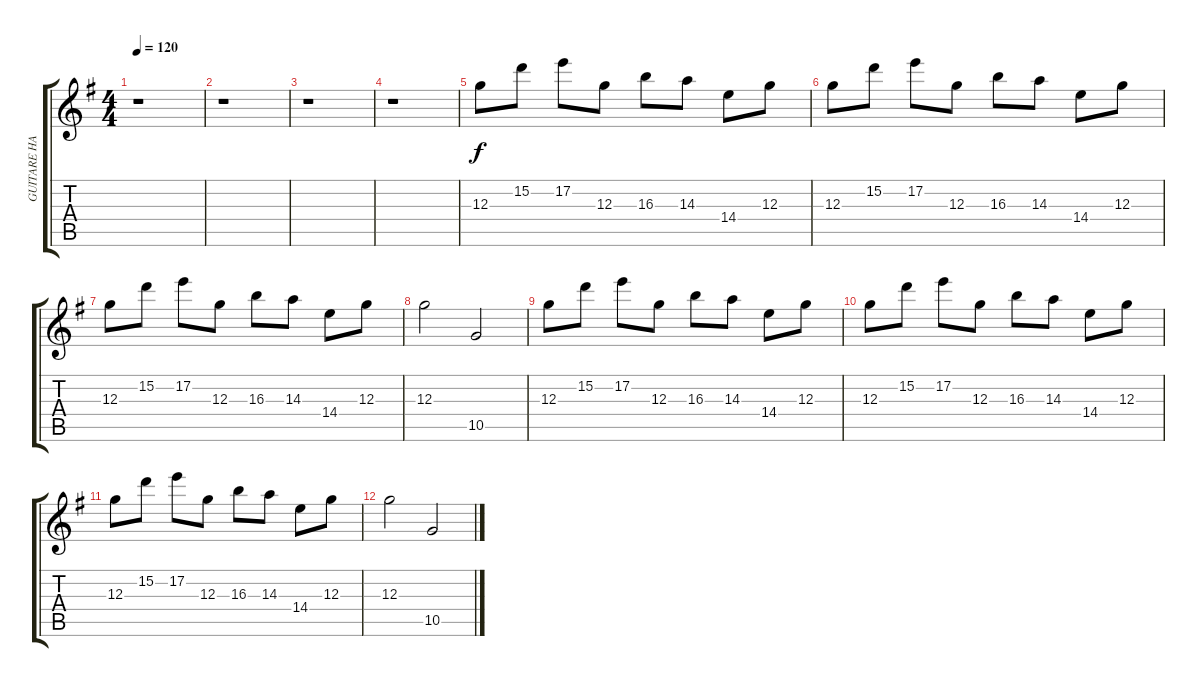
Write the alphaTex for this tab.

\track ("GUITARE HARMONISEE" "GUITARE HA") {instrument distortionguitar}
\staff {score tabs}
\tuning (E4 B3 G3 D3 A2 E2) {hide}
\ts (4 4)
\tempo 120
\clef g2
\ks g
r.1{dy f} |
r.1 |
r.1 |
r.1 |
12.3.8 15.2.8 17.2.8 12.3.8 16.3.8 14.3.8 14.4.8 12.3.8 |
12.3.8 15.2.8 17.2.8 12.3.8 16.3.8 14.3.8 14.4.8 12.3.8 |
12.3.8 15.2.8 17.2.8 12.3.8 16.3.8 14.3.8 14.4.8 12.3.8 |
12.3.2 10.5.2 |
12.3.8 15.2.8 17.2.8 12.3.8 16.3.8 14.3.8 14.4.8 12.3.8 |
12.3.8 15.2.8 17.2.8 12.3.8 16.3.8 14.3.8 14.4.8 12.3.8 |
12.3.8 15.2.8 17.2.8 12.3.8 16.3.8 14.3.8 14.4.8 12.3.8 |
12.3.2 10.5.2
